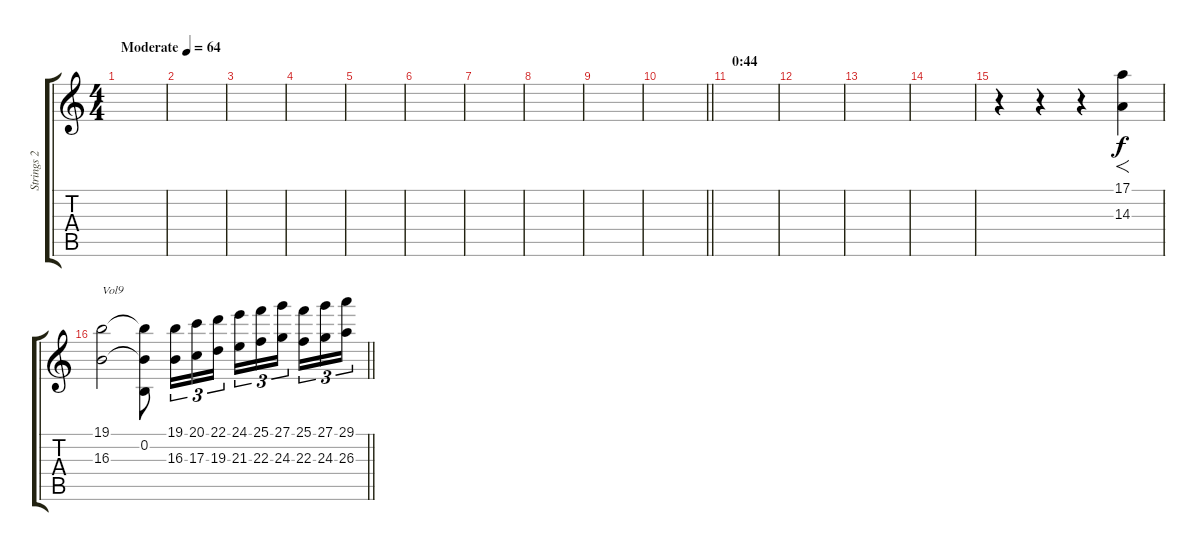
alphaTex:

\track ("Strings 2" "Strings 2") {instrument stringensemble1}
\staff {score tabs}
\tuning (E4 B3 G3 D3 A2 E2) {hide}
\ts (4 4)
\tempo (64 "Moderate")
\clef g2
\ks c
|
|
|
|
|
|
|
|
|
\barLineRight lightlight
|
\section ("" "0:44")
|
|
|
|
r.4 r.4 r.4 (17.1 14.3).4{f} |
\barLineRight lightlight
(19.1 16.3).2{txt "Vol9" volume 9} (19.1{t} 0.2 16.3{t}).8 (19.1 16.3).16{tu (3 2)} (20.1 17.3).16{tu (3 2)} (22.1 19.3).16{tu (3 2)} (24.1 21.3).16{tu (3 2)} (25.1 22.3).16{tu (3 2)} (27.1 24.3).16{tu (3 2) beam splitsecondary} (25.1 22.3).16{tu (3 2)} (27.1 24.3).16{tu (3 2)} (29.1 26.3).16{tu (3 2)}
